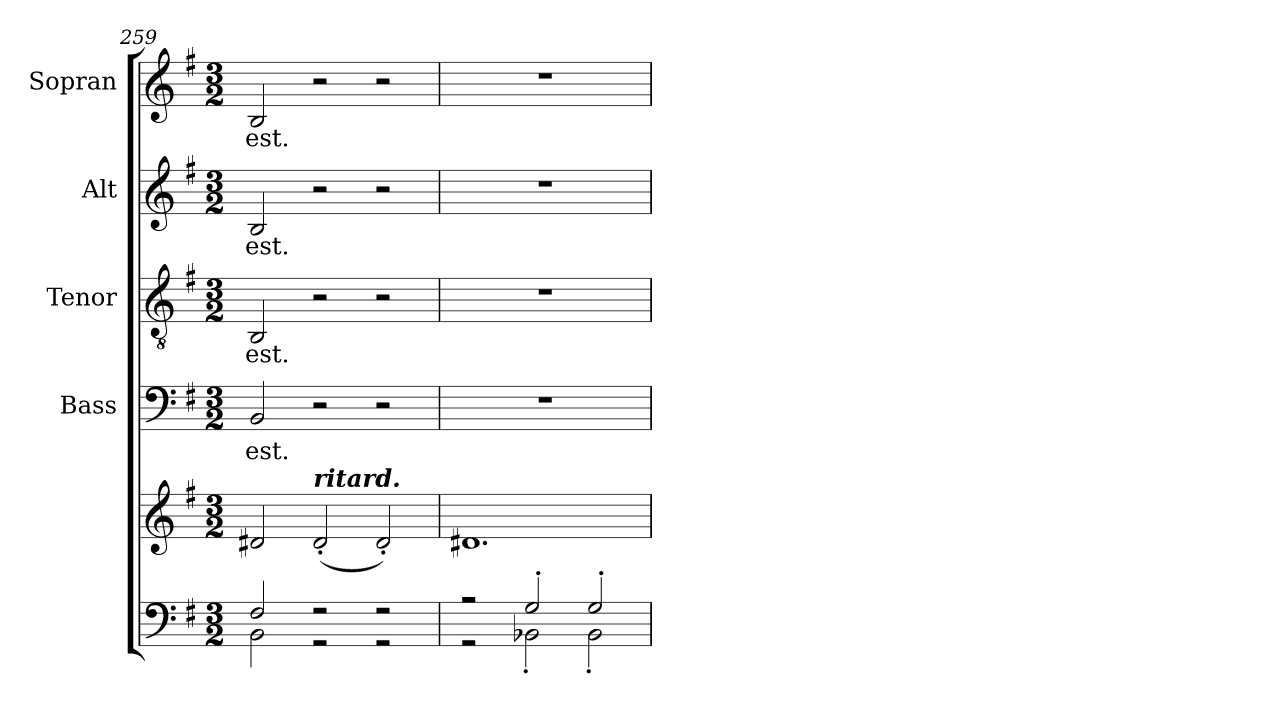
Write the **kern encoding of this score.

**kern	**kern	**kern	**text	**kern	**text	**kern	**text	**kern	**text
*part5	*part5	*part4	*part4	*part3	*part3	*part2	*part2	*part1	*part1
*staff6	*staff5	*staff4	*staff4	*staff3	*staff3	*staff2	*staff2	*staff1	*staff1
*	*	*I"Bass	*	*I"Tenor	*	*I"Alt	*	*I"Sopran	*
*	*	*I'B.	*	*I'T.	*	*I'A.	*	*I'S.	*
*clefF4	*clefG2	*clefF4	*	*clefGv2	*	*clefG2	*	*clefG2	*
*k[f#]	*k[f#]	*k[f#]	*	*k[f#]	*	*k[f#]	*	*k[f#]	*
*G:	*G:	*G:	*	*G:	*	*G:	*	*G:	*
*M3/2	*M3/2	*M3/2	*	*M3/2	*	*M3/2	*	*M3/2	*
=259	=259	=259	=259	=259	=259	=259	=259	=259	=259
*^	*	*	*	*	*	*	*	*	*
!	!	!	!	!LO:LY:b	!	!LO:LY:b	!	!LO:LY:b	!	!LO:LY:b
2F#/	2BB\	2d#X/	2BB/	est.	2BB/	est.	2B/	est.	2B/	est.
!	!	!LO:TX:a:Bi:t=ritard.	!	!	!	!	!	!	!	!
2r	2r	(<2d#'</	2r	.	2r	.	2r	.	2r	.
2r	2r	2d#'</)	2r	.	2r	.	2r	.	2r	.
=260	=260	=260	=260	=260	=260	=260	=260	=260	=260	=260
2r	2r	1.d#X	1.r	.	1.r	.	1.r	.	1.r	.
2G'>/	2BB-X'<\	.	.	.	.	.	.	.	.	.
2G'>/	2BB-'<\	.	.	.	.	.	.	.	.	.
*v	*v	*	*	*	*	*	*	*	*	*
=	=	=	=	=	=	=	=	=	=
*-	*-	*-	*-	*-	*-	*-	*-	*-	*-
